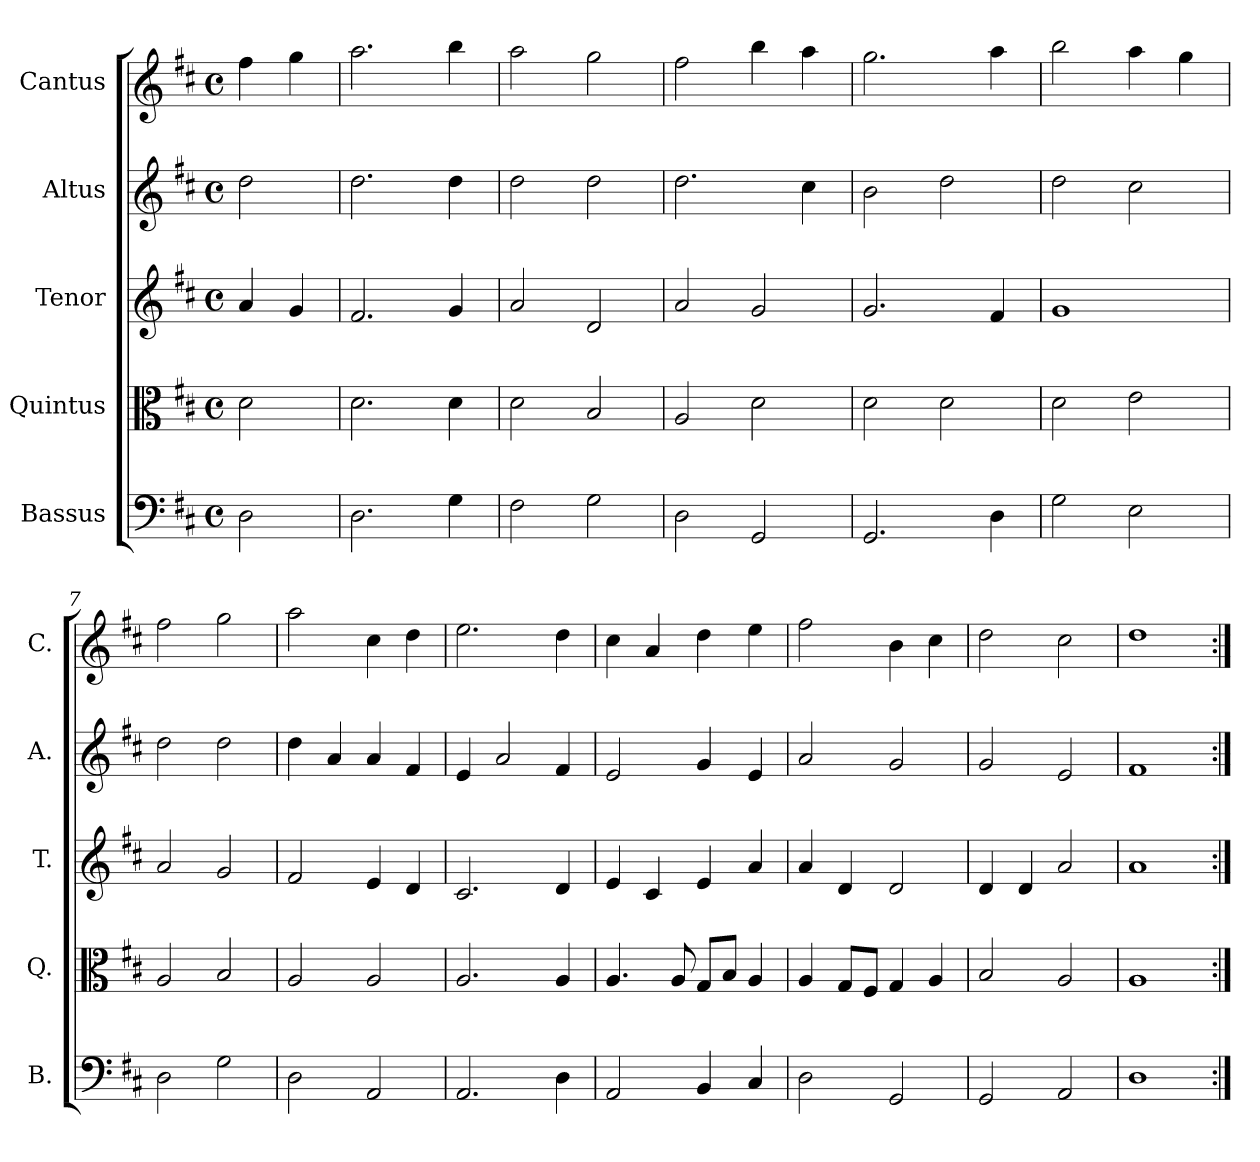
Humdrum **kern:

**kern	**kern	**kern	**kern	**kern
*part5	*part4	*part3	*part2	*part1
*staff5	*staff4	*staff3	*staff2	*staff1
*I"Bassus	*I"Quintus	*I"Tenor	*I"Altus	*I"Cantus
*I'B.	*I'Q.	*I'T.	*I'A.	*I'C.
*clefF4	*clefC3	*clefG2	*clefG2	*clefG2
*k[f#c#]	*k[f#c#]	*k[f#c#]	*k[f#c#]	*k[f#c#]
*D:	*D:	*D:	*D:	*D:
*M4/4	*M4/4	*M4/4	*M4/4	*M4/4
*met(c)	*met(c)	*met(c)	*met(c)	*met(c)
=1	=1	=1	=1	=1
2D\	2d\	4a/	2dd\	4ff#\
.	.	4g/	.	4gg\
=2	=2	=2	=2	=2
2.D\	2.d\	2.f#/	2.dd\	2.aa\
4G\	4d\	4g/	4dd\	4bb\
=3	=3	=3	=3	=3
2F#\	2d\	2a/	2dd\	2aa\
2G\	2B/	2d/	2dd\	2gg\
=4	=4	=4	=4	=4
2D\	2A/	2a/	2.dd\	2ff#\
2GG/	2d\	2g/	.	4bb\
.	.	.	4cc#\	4aa\
=5	=5	=5	=5	=5
2.GG/	2d\	2.g/	2b\	2.gg\
.	2d\	.	2dd\	.
4D\	.	4f#/	.	4aa\
=6	=6	=6	=6	=6
2G\	2d\	1g	2dd\	2bb\
2E\	2e\	.	2cc#\	4aa\
.	.	.	.	4gg\
=7	=7	=7	=7	=7
2D\	2A/	2a/	2dd\	2ff#\
2G\	2B/	2g/	2dd\	2gg\
=8	=8	=8	=8	=8
2D\	2A/	2f#/	4dd\	2aa\
.	.	.	4a/	.
2AA/	2A/	4e/	4a/	4cc#\
.	.	4d/	4f#/	4dd\
=9	=9	=9	=9	=9
2.AA/	2.A/	2.c#/	4e/	2.ee\
.	.	.	2a/	.
4D\	4A/	4d/	4f#/	4dd\
=10	=10	=10	=10	=10
2AA/	4.A/	4e/	2e/	4cc#\
.	.	4c#/	.	4a/
.	8A/	.	.	.
4BB/	8G/L	4e/	4g/	4dd\
.	8B/J	.	.	.
4C#/	4A/	4a/	4e/	4ee\
!!LO:LB:g=z
=11	=11	=11	=11	=11
2D\	4A/	4a/	2a/	2ff#\
.	8G/L	4d/	.	.
.	8F#/J	.	.	.
2GG/	4G/	2d/	2g/	4b\
.	4A/	.	.	4cc#\
=12	=12	=12	=12	=12
2GG/	2B/	4d/	2g/	2dd\
.	.	4d/	.	.
2AA/	2A/	2a/	2e/	2cc#\
=13	=13	=13	=13	=13
1D	1A	1a	1f#	1dd
=:|!	=:|!	=:|!	=:|!	=:|!
*-	*-	*-	*-	*-
